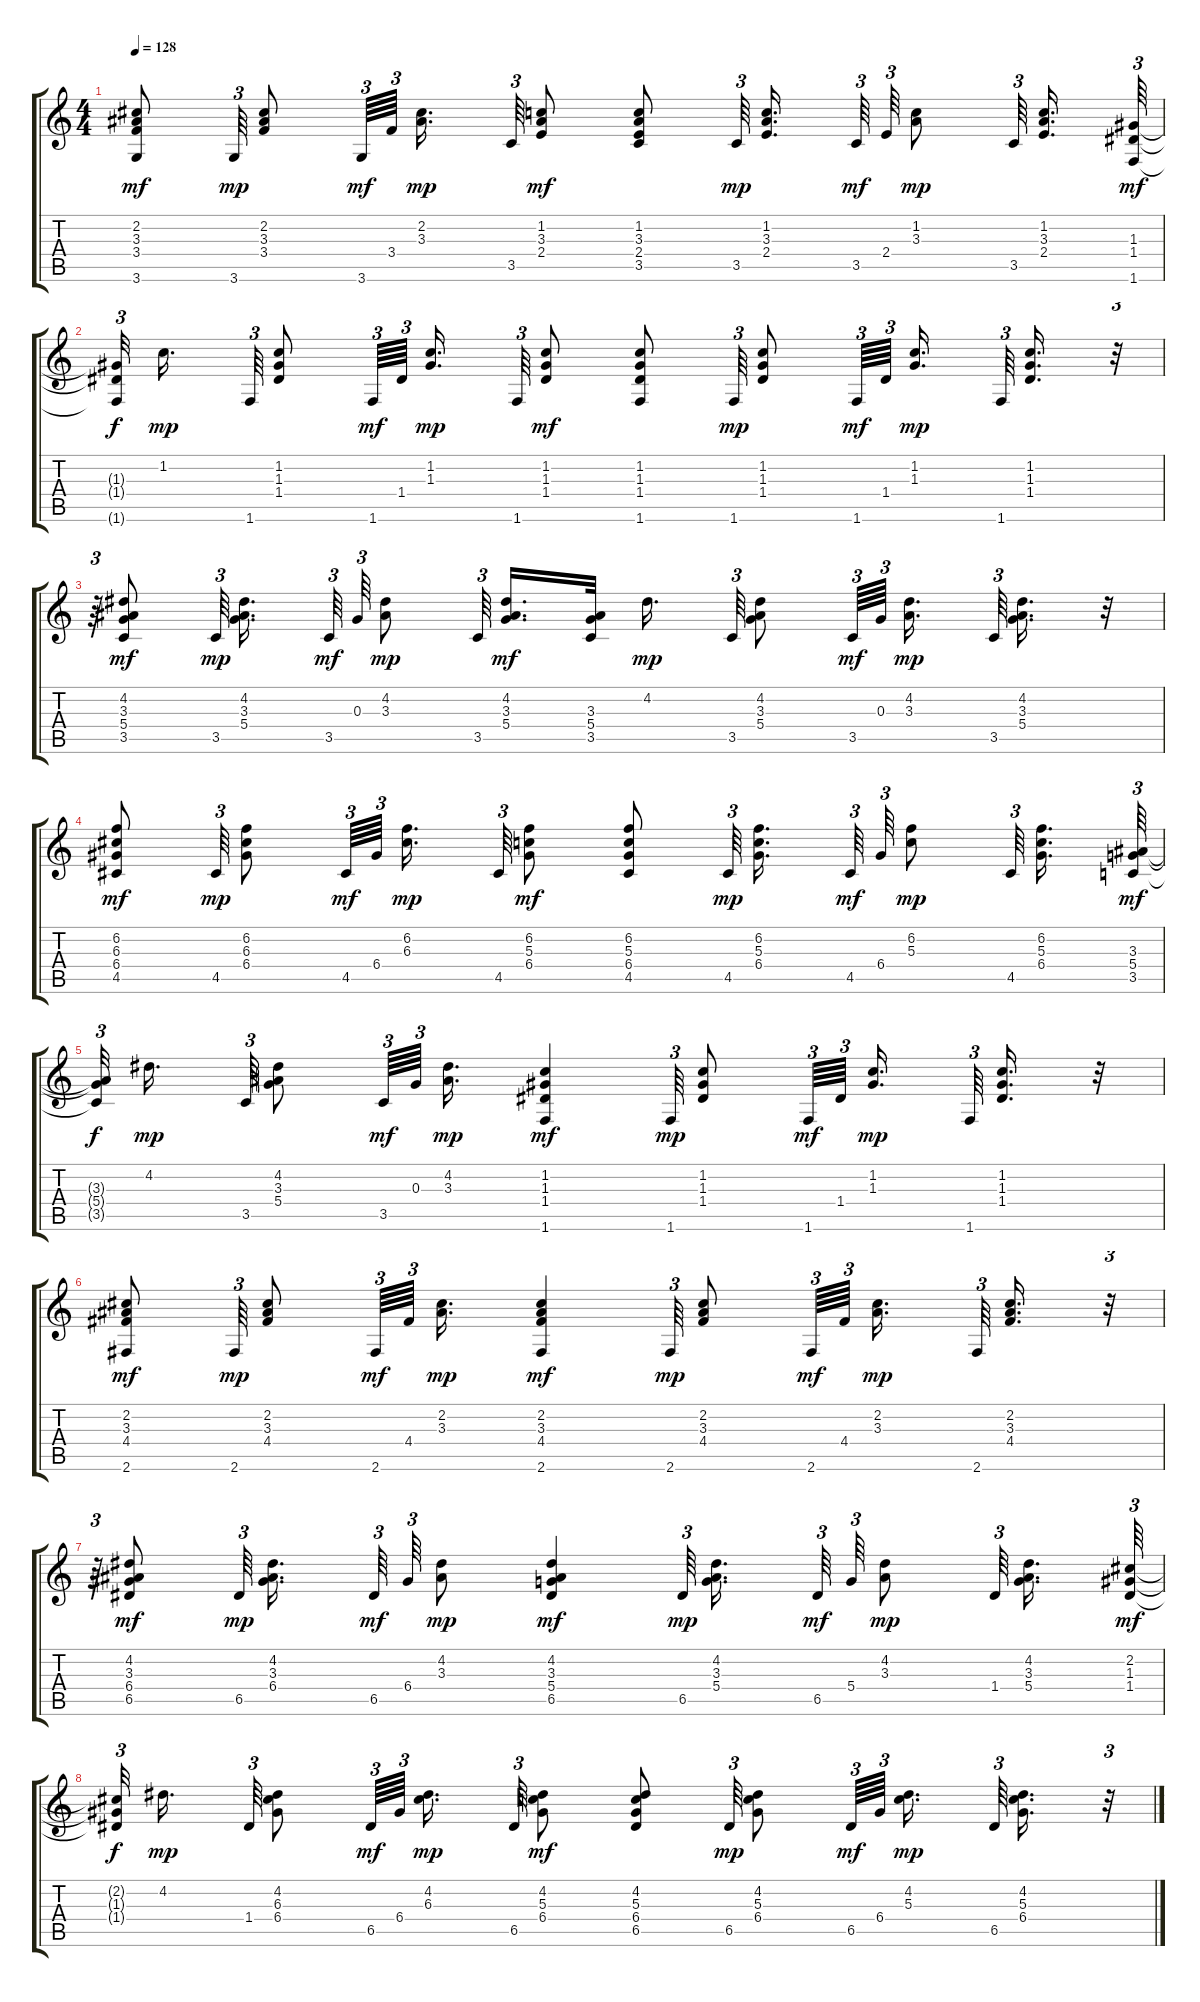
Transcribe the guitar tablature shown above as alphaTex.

\track "" {instrument acousticguitarsteel}
\staff {score tabs}
\tuning (E4 B3 G3 D3 A2 E2) {hide}
\ts (4 4)
\tempo 128
\clef g2
\ks c
(2.2 3.3 3.4 3.6).8{dy mf} 3.6.64{tu (3 2) dy mp} (2.2 3.3 3.4).8 3.6.64{tu (3 2) dy mf} 3.4.64{tu (3 2) beam splitsecondary} (2.2 3.3).16{d dy mp beam splitsecondary} 3.5.64{tu (3 2)} (1.2 3.3 2.4).8{dy mf} (1.2 3.3 2.4 3.5).8 3.5.64{tu (3 2) dy mp beam splitsecondary} (1.2 3.3 2.4).16{d} 3.5.64{tu (3 2) dy mf} 2.4.64{tu (3 2)} (1.2 3.3).8{dy mp} 3.5.64{tu (3 2) beam splitsecondary} (1.2 3.3 2.4).16{d} (1.3 1.4 1.6).64{tu (3 2) dy mf} |
(1.3{t} 1.4{t} 1.6{t}).32{tu (3 2) dy f beam splitsecondary} 1.2.16{d dy mp beam splitsecondary} 1.6.64{tu (3 2)} (1.2 1.3 1.4).8 1.6.64{tu (3 2) dy mf} 1.4.64{tu (3 2) beam splitsecondary} (1.2 1.3).16{d dy mp beam splitsecondary} 1.6.64{tu (3 2)} (1.2 1.3 1.4).8{dy mf} (1.2 1.3 1.4 1.6).8 1.6.64{tu (3 2) dy mp} (1.2 1.3 1.4).8 1.6.64{tu (3 2) dy mf} 1.4.64{tu (3 2) beam splitsecondary} (1.2 1.3).16{d dy mp beam splitsecondary} 1.6.64{tu (3 2)} (1.2 1.3 1.4).16{d} r.32{tu (3 2)} |
r.64{tu (3 2)} (4.2 3.3 5.4 3.5).8{dy mf} 3.5.64{tu (3 2) dy mp beam splitsecondary} (4.2 3.3 5.4).16{d} 3.5.64{tu (3 2) dy mf} 0.3.64{tu (3 2)} (4.2 3.3).8{dy mp} 3.5.64{tu (3 2) beam splitsecondary} (4.2 3.3 5.4).16{d dy mf} (3.3 5.4 3.5).32 4.2.16{d dy mp beam splitsecondary} 3.5.64{tu (3 2)} (4.2 3.3 5.4).8 3.5.64{tu (3 2) dy mf} 0.3.64{tu (3 2) beam splitsecondary} (4.2 3.3).16{d dy mp beam splitsecondary} 3.5.64{tu (3 2)} (4.2 3.3 5.4).16{d} r.32 |
(6.2 6.3 6.4 4.5).8{dy mf} 4.5.64{tu (3 2) dy mp} (6.2 6.3 6.4).8 4.5.64{tu (3 2) dy mf} 6.4.64{tu (3 2) beam splitsecondary} (6.2 6.3).16{d dy mp beam splitsecondary} 4.5.64{tu (3 2)} (6.2 5.3 6.4).8{dy mf} (6.2 5.3 6.4 4.5).8 4.5.64{tu (3 2) dy mp beam splitsecondary} (6.2 5.3 6.4).16{d} 4.5.64{tu (3 2) dy mf} 6.4.64{tu (3 2)} (6.2 5.3).8{dy mp} 4.5.64{tu (3 2) beam splitsecondary} (6.2 5.3 6.4).16{d} (3.3 5.4 3.5).64{tu (3 2) dy mf} |
(3.3{t} 5.4{t} 3.5{t}).32{tu (3 2) dy f beam splitsecondary} 4.2.16{d dy mp beam splitsecondary} 3.5.64{tu (3 2)} (4.2 3.3 5.4).8 3.5.64{tu (3 2) dy mf} 0.3.64{tu (3 2) beam splitsecondary} (4.2 3.3).16{d dy mp} (1.2 1.3 1.4 1.6).4{dy mf} 1.6.64{tu (3 2) dy mp} (1.2 1.3 1.4).8 1.6.64{tu (3 2) dy mf} 1.4.64{tu (3 2) beam splitsecondary} (1.2 1.3).16{d dy mp beam splitsecondary} 1.6.64{tu (3 2)} (1.2 1.3 1.4).16{d} r.32 |
(2.2 3.3 4.4 2.6).8{dy mf} 2.6.64{tu (3 2) dy mp} (2.2 3.3 4.4).8 2.6.64{tu (3 2) dy mf} 4.4.64{tu (3 2) beam splitsecondary} (2.2 3.3).16{d dy mp} (2.2 3.3 4.4 2.6).4{dy mf} 2.6.64{tu (3 2) dy mp} (2.2 3.3 4.4).8 2.6.64{tu (3 2) dy mf} 4.4.64{tu (3 2) beam splitsecondary} (2.2 3.3).16{d dy mp beam splitsecondary} 2.6.64{tu (3 2)} (2.2 3.3 4.4).16{d} r.32{tu (3 2)} |
r.64{tu (3 2)} (4.2 3.3 6.4 6.5).8{dy mf} 6.5.64{tu (3 2) dy mp beam splitsecondary} (4.2 3.3 6.4).16{d} 6.5.64{tu (3 2) dy mf} 6.4.64{tu (3 2)} (4.2 3.3).8{dy mp} (4.2 3.3 5.4 6.5).4{dy mf} 6.5.64{tu (3 2) dy mp beam splitsecondary} (4.2 3.3 5.4).16{d} 6.5.64{tu (3 2) dy mf} 5.4.64{tu (3 2)} (4.2 3.3).8{dy mp} 1.4.64{tu (3 2) beam splitsecondary} (4.2 3.3 5.4).16{d} (2.2 1.3 1.4).64{tu (3 2) dy mf} |
(2.2{t} 1.3{t} 1.4{t}).32{tu (3 2) dy f beam splitsecondary} 4.2.16{d dy mp beam splitsecondary} 1.4.64{tu (3 2)} (4.2 6.3 6.4).8 6.5.64{tu (3 2) dy mf} 6.4.64{tu (3 2) beam splitsecondary} (4.2 6.3).16{d dy mp beam splitsecondary} 6.5.64{tu (3 2)} (4.2 5.3 6.4).8{dy mf} (4.2 5.3 6.4 6.5).8 6.5.64{tu (3 2) dy mp} (4.2 5.3 6.4).8 6.5.64{tu (3 2) dy mf} 6.4.64{tu (3 2) beam splitsecondary} (4.2 5.3).16{d dy mp beam splitsecondary} 6.5.64{tu (3 2)} (4.2 5.3 6.4).16{d} r.32{tu (3 2)}
